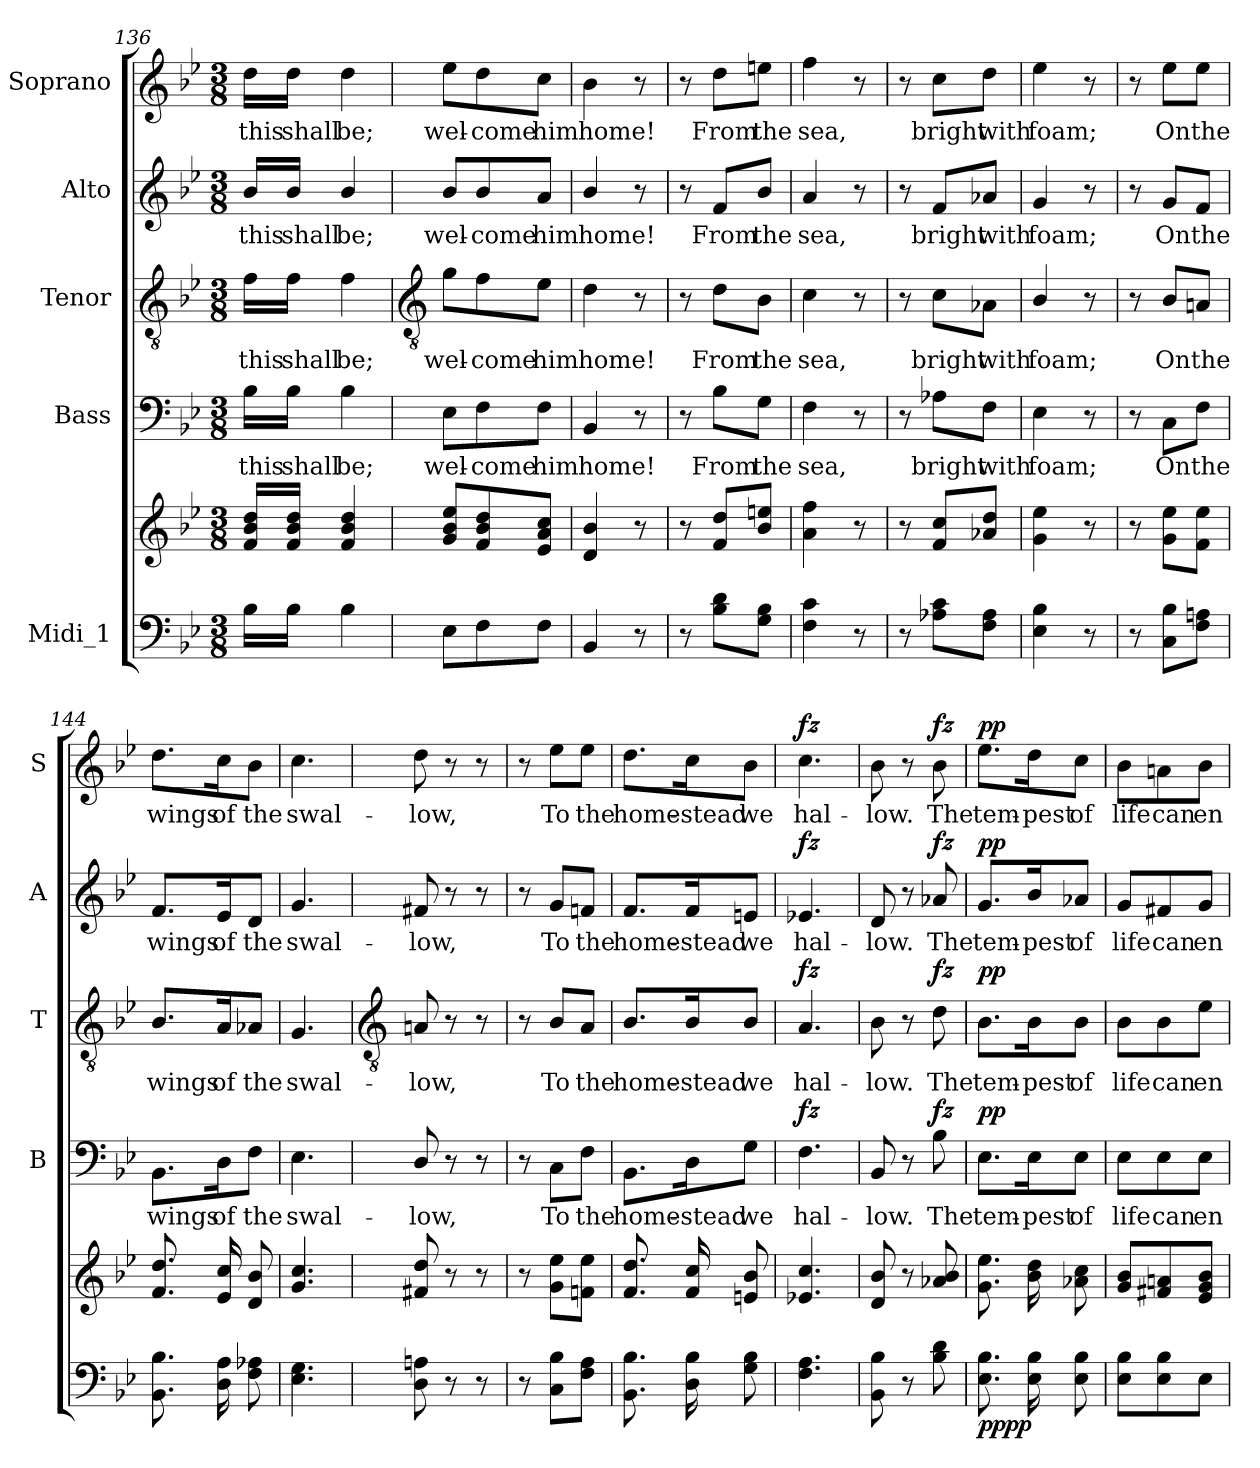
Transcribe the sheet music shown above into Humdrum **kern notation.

**kern	**kern	**dynam	**kern	**text	**dynam	**kern	**text	**dynam	**kern	**text	**dynam	**kern	**text	**dynam
*part5	*part5	*part5	*part4	*part4	*part4	*part3	*part3	*part3	*part2	*part2	*part2	*part1	*part1	*part1
*staff6	*staff5	*staff5/6	*staff4	*staff4	*staff4	*staff3	*staff3	*staff3	*staff2	*staff2	*staff2	*staff1	*staff1	*staff1
*I"Midi_1	*	*	*I"Bass	*	*	*I"Tenor	*	*	*I"Alto	*	*	*I"Soprano	*	*
*	*	*	*I'B	*	*	*I'T	*	*	*I'A	*	*	*I'S	*	*
*clefF4	*clefG2	*	*clefF4	*	*	*clefGv2	*	*	*clefG2	*	*	*clefG2	*	*
*k[b-e-]	*k[b-e-]	*	*k[b-e-]	*	*	*k[b-e-]	*	*	*k[b-e-]	*	*	*k[b-e-]	*	*
*B-:	*B-:	*	*B-:	*	*	*B-:	*	*	*B-:	*	*	*B-:	*	*
*M3/8	*M3/8	*	*M3/8	*	*	*M3/8	*	*	*M3/8	*	*	*M3/8	*	*
=136	=136	=136	=136	=136	=136	=136	=136	=136	=136	=136	=136	=136	=136	=136
*	*^	*	*	*	*	*	*	*	*	*	*	*	*	*
!	!	!LO:N:vis=1	!	!	!LO:LY:b	!	!	!LO:LY:b	!	!	!LO:LY:b	!	!	!LO:LY:b	!
16B-LL	16f/ 16b-/ 16dd/LL	4.ryy	.	16B-\LL	this	.	16f\LL	this	.	16b-/LL	this	.	16dd\LL	this	.
!	!	!	!	!	!LO:LY:b	!	!	!LO:LY:b	!	!	!LO:LY:b	!	!	!LO:LY:b	!
16B-JJ	16f/ 16b-/ 16dd/JJ	.	.	16B-\JJ	shall	.	16f\JJ	shall	.	16b-/JJ	shall	.	16dd\JJ	shall	.
!	!	!	!	!	!LO:LY:b	!	!	!LO:LY:b	!	!	!LO:LY:b	!	!	!LO:LY:b	!
4B-	4f/ 4b-/ 4dd/	.	.	4B-	be;	.	4f	be;	.	4b-/	be;	.	4dd	be;	.
*	*v	*v	*	*	*	*	*	*	*	*	*	*	*	*	*
!!LO:LB:g=z
=137	=137	=137	=137	=137	=137	=137	=137	=137	=137	=137	=137	=137	=137	=137
*	*	*	*	*	*	*clefGv2	*	*	*	*	*	*	*	*
!	!	!	!	!LO:LY:b	!	!	!LO:LY:b	!	!	!LO:LY:b	!	!	!LO:LY:b	!
8E-L	8g/ 8b-/ 8ee-/L	.	8E-\L	wel-	.	8g\L	wel-	.	8b-/L	wel-	.	8ee-\L	wel-	.
!	!	!	!	!LO:LY:b	!	!	!LO:LY:b	!	!	!LO:LY:b	!	!	!LO:LY:b	!
8F	8f/ 8b-/ 8dd/	.	8F\	-come	.	8f\	-come	.	8b-/	-come	.	8dd\	-come	.
!	!	!	!	!LO:LY:b	!	!	!LO:LY:b	!	!	!LO:LY:b	!	!	!LO:LY:b	!
8FJ	8e- 8a 8ccJ	.	8F\J	him	.	8e-\J	him	.	8a/J	him	.	8cc\J	him	.
=138	=138	=138	=138	=138	=138	=138	=138	=138	=138	=138	=138	=138	=138	=138
!	!	!	!	!LO:LY:b	!	!	!LO:LY:b	!	!	!LO:LY:b	!	!	!LO:LY:b	!
4BB-	4d/ 4b-/	.	4BB-	home!	.	4d	home!	.	4b-/	home!	.	4b-	home!	.
8r	8r	.	8r	.	.	8r	.	.	8r	.	.	8r	.	.
=139	=139	=139	=139	=139	=139	=139	=139	=139	=139	=139	=139	=139	=139	=139
8r	8r	.	8r	.	.	8r	.	.	8r	.	.	8r	.	.
!	!	!	!	!LO:LY:b	!	!	!LO:LY:b	!	!	!LO:LY:b	!	!	!LO:LY:b	!
8B- 8dL	8f 8ddL	.	8B-\L	From	.	8d\L	From	.	8f/L	From	.	8dd\L	From	.
!	!	!	!	!LO:LY:b	!	!	!LO:LY:b	!	!	!LO:LY:b	!	!	!LO:LY:b	!
8G 8B-J	8b-/ 8een/J	.	8G\J	the	.	8B-\J	the	.	8b-/J	the	.	8een\J	the	.
=140	=140	=140	=140	=140	=140	=140	=140	=140	=140	=140	=140	=140	=140	=140
!	!	!	!	!LO:LY:b	!	!	!LO:LY:b	!	!	!LO:LY:b	!	!	!LO:LY:b	!
4F 4c	4a 4ff	.	4F	sea,	.	4c	sea,	.	4a	sea,	.	4ff	sea,	.
8r	8r	.	8r	.	.	8r	.	.	8r	.	.	8r	.	.
=141	=141	=141	=141	=141	=141	=141	=141	=141	=141	=141	=141	=141	=141	=141
8r	8r	.	8r	.	.	8r	.	.	8r	.	.	8r	.	.
!	!	!	!	!LO:LY:b	!	!	!LO:LY:b	!	!	!LO:LY:b	!	!	!LO:LY:b	!
8A-X 8cL	8f 8ccL	.	8A-X\L	bright	.	8c\L	bright	.	8f/L	bright	.	8cc\L	bright	.
!	!	!	!	!LO:LY:b	!	!	!LO:LY:b	!	!	!LO:LY:b	!	!	!LO:LY:b	!
8F 8A-J	8a-X 8ddJ	.	8F\J	with	.	8A-X\J	with	.	8a-X/J	with	.	8dd\J	with	.
=142	=142	=142	=142	=142	=142	=142	=142	=142	=142	=142	=142	=142	=142	=142
!	!	!	!	!LO:LY:b	!	!	!LO:LY:b	!	!	!LO:LY:b	!	!	!LO:LY:b	!
4E- 4B-	4g 4ee-	.	4E-	foam;	.	4B-/	foam;	.	4g	foam;	.	4ee-	foam;	.
8r	8r	.	8r	.	.	8r	.	.	8r	.	.	8r	.	.
=143	=143	=143	=143	=143	=143	=143	=143	=143	=143	=143	=143	=143	=143	=143
8r	8r	.	8r	.	.	8r	.	.	8r	.	.	8r	.	.
!	!	!	!	!LO:LY:b	!	!	!LO:LY:b	!	!	!LO:LY:b	!	!	!LO:LY:b	!
8C 8B-L	8g 8ee-L	.	8C\L	On	.	8B-/L	On	.	8g/L	On	.	8ee-\L	On	.
!	!	!	!	!LO:LY:b	!	!	!LO:LY:b	!	!	!LO:LY:b	!	!	!LO:LY:b	!
8F 8AnJ	8f 8ee-J	.	8F\J	the	.	8An/J	the	.	8f/J	the	.	8ee-\J	the	.
=144	=144	=144	=144	=144	=144	=144	=144	=144	=144	=144	=144	=144	=144	=144
!	!	!	!	!LO:LY:b	!	!	!LO:LY:b	!	!	!LO:LY:b	!	!	!LO:LY:b	!
8.BB- 8.B-L	8.f 8.ddL	.	8.BB-\L	wings	.	8.B-/L	wings	.	8.f/L	wings	.	8.dd\L	wings	.
!	!	!	!	!LO:LY:b	!	!	!LO:LY:b	!	!	!LO:LY:b	!	!	!LO:LY:b	!
16D 16AL	16e- 16ccL	.	16D\K	of	.	16A/K	of	.	16e-/K	of	.	16cc\K	of	.
!	!	!	!	!LO:LY:b	!	!	!LO:LY:b	!	!	!LO:LY:b	!	!	!LO:LY:b	!
8F 8A-XJ	8d 8b-J	.	8F\J	the	.	8A-X/J	the	.	8d/J	the	.	8b-\J	the	.
=145	=145	=145	=145	=145	=145	=145	=145	=145	=145	=145	=145	=145	=145	=145
!	!	!	!	!LO:LY:b	!	!	!LO:LY:b	!	!	!LO:LY:b	!	!	!LO:LY:b	!
4.E- 4.G	4.g 4.cc	.	4.E-	swal-	.	4.G	swal-	.	4.g	swal-	.	4.cc	swal-	.
!!LO:LB:g=z
=146	=146	=146	=146	=146	=146	=146	=146	=146	=146	=146	=146	=146	=146	=146
*	*	*	*	*	*	*clefGv2	*	*	*	*	*	*	*	*
!	!	!	!	!LO:LY:b	!	!	!LO:LY:b	!	!	!LO:LY:b	!	!	!LO:LY:b	!
8D 8An	8f#X 8dd	.	8D/	-low,	.	8An	-low,	.	8f#X	-low,	.	8dd	-low,	.
8r	8r	.	8r	.	.	8r	.	.	8r	.	.	8r	.	.
8r	8r	.	8r	.	.	8r	.	.	8r	.	.	8r	.	.
=147	=147	=147	=147	=147	=147	=147	=147	=147	=147	=147	=147	=147	=147	=147
8r	8r	.	8r	.	.	8r	.	.	8r	.	.	8r	.	.
!	!	!	!	!LO:LY:b	!	!	!LO:LY:b	!	!	!LO:LY:b	!	!	!LO:LY:b	!
8C 8B-L	8g 8ee-L	.	8C\L	To	.	8B-/L	To	.	8g/L	To	.	8ee-\L	To	.
!	!	!	!	!LO:LY:b	!	!	!LO:LY:b	!	!	!LO:LY:b	!	!	!LO:LY:b	!
8F 8AJ	8fn 8ee-J	.	8F\J	the	.	8A/J	the	.	8fn/J	the	.	8ee-\J	the	.
=148	=148	=148	=148	=148	=148	=148	=148	=148	=148	=148	=148	=148	=148	=148
!	!	!	!	!LO:LY:b	!	!	!LO:LY:b	!	!	!LO:LY:b	!	!	!LO:LY:b	!
8.BB- 8.B-L	8.f 8.ddL	.	8.BB-\L	home-	.	8.B-/L	home-	.	8.f/L	home-	.	8.dd\L	home-	.
!	!	!	!	!LO:LY:b	!	!	!LO:LY:b	!	!	!LO:LY:b	!	!	!LO:LY:b	!
16D 16B-L	16f 16ccL	.	16D\K	-stead	.	16B-/K	-stead	.	16f/K	-stead	.	16cc\K	-stead	.
!	!	!	!	!LO:LY:b	!	!	!LO:LY:b	!	!	!LO:LY:b	!	!	!LO:LY:b	!
8G 8B-J	8en 8b-J	.	8G\J	we	.	8B-/J	we	.	8en/J	we	.	8b-\J	we	.
=149	=149	=149	=149	=149	=149	=149	=149	=149	=149	=149	=149	=149	=149	=149
!	!	!LO:DY:b=2	!	!LO:LY:b	!	!	!LO:LY:b	!	!	!LO:LY:b	!	!	!LO:LY:b	!
!	!	!LO:DY:n=1:b	!	!	!LO:DY:b	!	!	!LO:DY:b	!	!	!LO:DY:b	!	!	!LO:DY:b
4.F 4.A	4.e-X 4.cc	fz fz	4.F	hal-	fz	4.A	hal-	fz	4.e-X	hal-	fz	4.cc	hal-	fz
=150	=150	=150	=150	=150	=150	=150	=150	=150	=150	=150	=150	=150	=150	=150
!	!	!	!	!LO:LY:b	!	!	!LO:LY:b	!	!	!LO:LY:b	!	!	!LO:LY:b	!
8BB- 8B-	8d 8b-	.	8BB-	-low.	.	8B-	-low.	.	8d	-low.	.	8b-	-low.	.
8r	8r	.	8r	.	.	8r	.	.	8r	.	.	8r	.	.
!	!	!LO:DY:b=2	!	!LO:LY:b	!	!	!LO:LY:b	!	!	!LO:LY:b	!	!	!LO:LY:b	!
!	!	!LO:DY:n=1:b	!	!	!LO:DY:b	!	!	!LO:DY:b	!	!	!LO:DY:b	!	!	!LO:DY:b
8B- 8d	8a-X 8b-	fz fz	8B-	The	fz	8d	The	fz	8a-X	The	fz	8b-	The	fz
=151	=151	=151	=151	=151	=151	=151	=151	=151	=151	=151	=151	=151	=151	=151
!	!	!LO:DY:b=2	!	!LO:LY:b	!	!	!LO:LY:b	!	!	!LO:LY:b	!	!	!LO:LY:b	!
!	!	!LO:DY:n=1:b	!	!	!LO:DY:b	!	!	!LO:DY:b	!	!	!LO:DY:b	!	!	!LO:DY:b
8.E- 8.B-L	8.g 8.ee-L	pp pp	8.E-\L	tem-	pp	8.B-\L	tem-	pp	8.g/L	tem-	pp	8.ee-\L	tem-	pp
!	!	!	!	!LO:LY:b	!	!	!LO:LY:b	!	!	!LO:LY:b	!	!	!LO:LY:b	!
16E- 16B-L	16b- 16ddL	.	16E-\K	-pest	.	16B-\K	-pest	.	16b-/K	-pest	.	16dd\K	-pest	.
!	!	!	!	!LO:LY:b	!	!	!LO:LY:b	!	!	!LO:LY:b	!	!	!LO:LY:b	!
8E- 8B-J	8a-X 8ccJ	.	8E-\J	of	.	8B-\J	of	.	8a-X/J	of	.	8cc\J	of	.
=152	=152	=152	=152	=152	=152	=152	=152	=152	=152	=152	=152	=152	=152	=152
!	!	!	!	!LO:LY:b	!	!	!LO:LY:b	!	!	!LO:LY:b	!	!	!LO:LY:b	!
8E- 8B-L	8g/ 8b-/L	.	8E-\L	life	.	8B-\L	life	.	8g/L	life	.	8b-\L	life	.
!	!	!	!	!LO:LY:b	!	!	!LO:LY:b	!	!	!LO:LY:b	!	!	!LO:LY:b	!
8E- 8B-	8f#X 8an	.	8E-\	can	.	8B-\	can	.	8f#X/	can	.	8an\	can	.
!	!	!	!	!LO:LY:b	!	!	!LO:LY:b	!	!	!LO:LY:b	!	!	!LO:LY:b	!
8E-J	8e- 8g 8b-J	.	8E-\J	en-	.	8e-\J	en-	.	8g/J	en-	.	8b-\J	en-	.
=	=	=	=	=	=	=	=	=	=	=	=	=	=	=
*-	*-	*-	*-	*-	*-	*-	*-	*-	*-	*-	*-	*-	*-	*-
